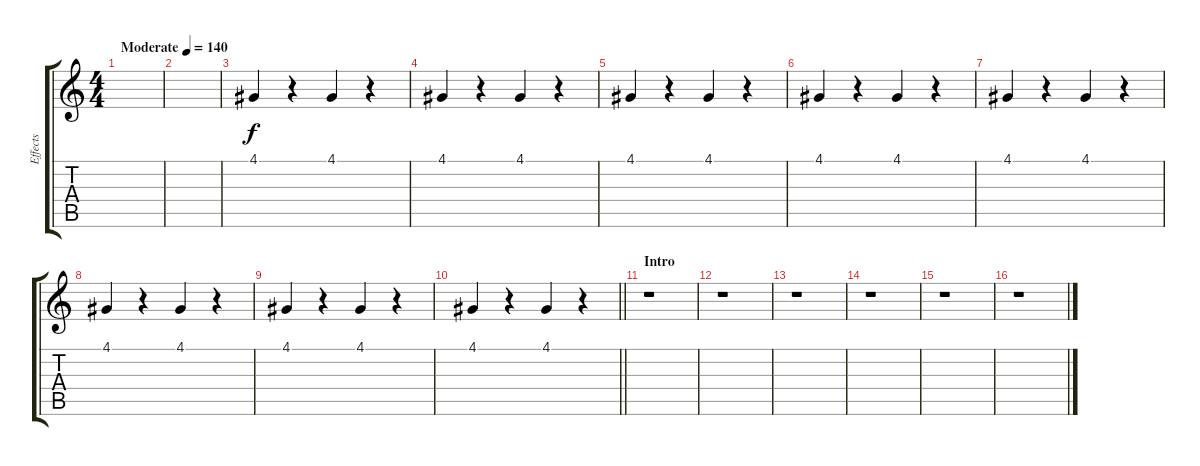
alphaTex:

\track ("Effects" "Effects") {instrument drawbarorgan}
\staff {score tabs}
\tuning (E4 B3 G3 D3 A2 E2) {hide}
\ts (4 4)
\tempo (140 "Moderate")
\clef g2
\ks c
|
|
4.1.4{instrument reversecymbal} r.4 4.1.4 r.4 |
4.1.4 r.4 4.1.4 r.4 |
4.1.4 r.4 4.1.4 r.4 |
4.1.4 r.4 4.1.4 r.4 |
4.1.4 r.4 4.1.4 r.4 |
4.1.4 r.4 4.1.4 r.4 |
4.1.4 r.4 4.1.4 r.4 |
\barLineRight lightlight
4.1.4 r.4 4.1.4 r.4 |
\section ("" "Intro")
r.1 |
r.1 |
r.1 |
r.1 |
r.1 |
r.1
